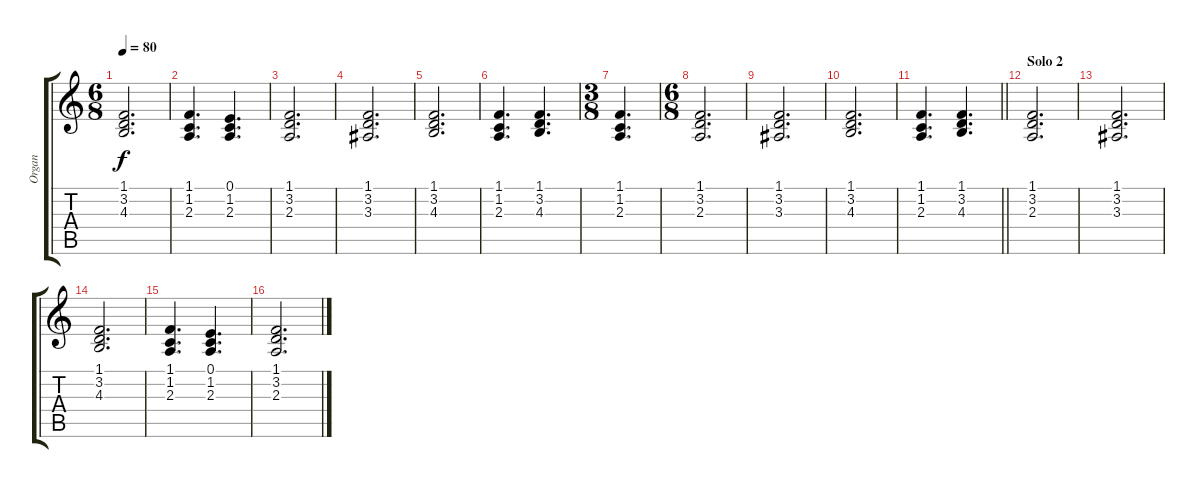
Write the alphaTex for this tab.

\track ("Organ" "Organ") {instrument drawbarorgan}
\staff {score tabs}
\tuning (E4 B3 G3 D3 A2 E2) {hide}
\ts (6 8)
\tempo 80
\clef g2
\ks c
(1.1 3.2 4.3).2{d dy f} |
(1.1 1.2 2.3).4{d} (0.1 1.2 2.3).4{d} |
(1.1 3.2 2.3).2{d} |
(1.1 3.2 3.3).2{d} |
(1.1 3.2 4.3).2{d} |
(1.1 1.2 2.3).4{d} (1.1 3.2 4.3).4{d} |
\ts (3 8)
(1.1 1.2 2.3).4{d} |
\ts (6 8)
(1.1 3.2 2.3).2{d} |
(1.1 3.2 3.3).2{d} |
(1.1 3.2 4.3).2{d} |
\barLineRight lightlight
(1.1 1.2 2.3).4{d} (1.1 3.2 4.3).4{d} |
\section ("" "Solo 2")
(1.1 3.2 2.3).2{d} |
(1.1 3.2 3.3).2{d} |
(1.1 3.2 4.3).2{d} |
(1.1 1.2 2.3).4{d} (0.1 1.2 2.3).4{d} |
(1.1 3.2 2.3).2{d}
